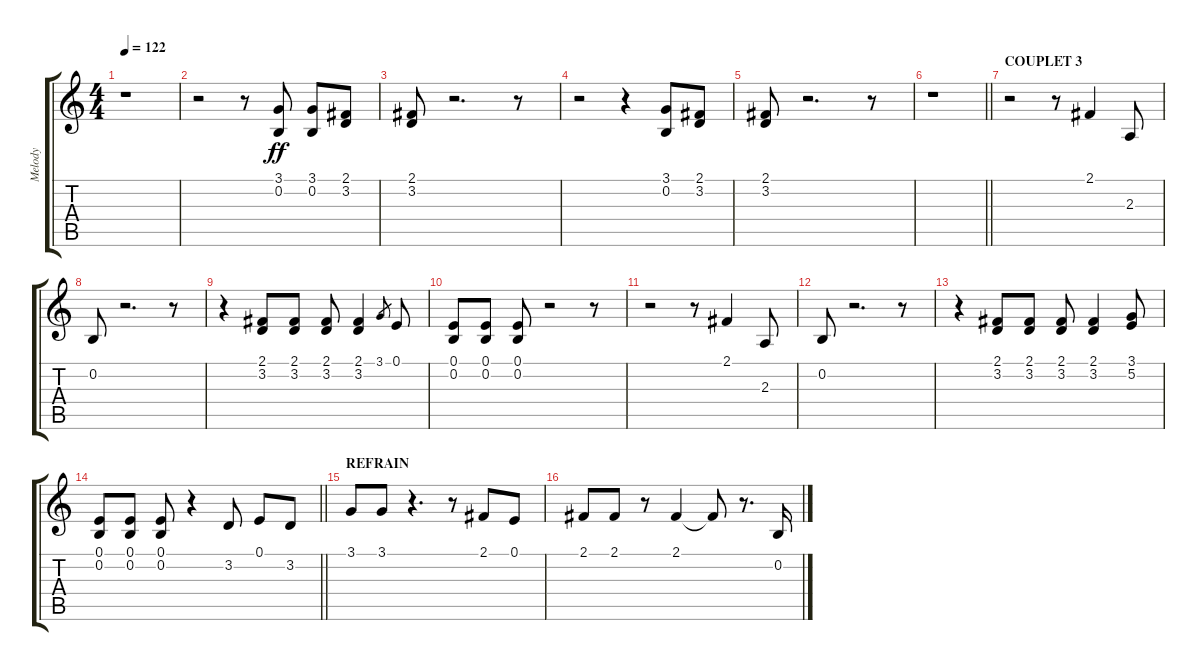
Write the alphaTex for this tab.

\track ("Melody" "Melody") {instrument tenorsax}
\staff {score tabs}
\tuning (E4 B3 G3 D3 A2 E2) {hide}
\ts (4 4)
\tempo 122
\clef g2
\ks c
r.1{dy ff} |
r.2 r.8 (3.1 0.2).8 (3.1 0.2).8 (2.1 3.2).8 |
(2.1 3.2).8 r.2{d} r.8 |
r.2 r.4 (3.1 0.2).8 (2.1 3.2).8 |
(2.1 3.2).8 r.2{d} r.8 |
\barLineRight lightlight
r.1 |
\section ("" "COUPLET 3")
r.2 r.8 2.1.4 2.3.8 |
0.2.8 r.2{d} r.8 |
r.4 (2.1 3.2).8 (2.1 3.2).8 (2.1 3.2).8 (2.1 3.2).4 3.1.8{gr} 0.1.8 |
(0.1 0.2).8 (0.1 0.2).8 (0.1 0.2).8 r.2 r.8 |
r.2 r.8 2.1.4 2.3.8 |
0.2.8 r.2{d} r.8 |
r.4 (2.1 3.2).8 (2.1 3.2).8 (2.1 3.2).8 (2.1 3.2).4 (3.1 5.2).8 |
\barLineRight lightlight
(0.1 0.2).8 (0.1 0.2).8 (0.1 0.2).8 r.4 3.2.8 0.1.8 3.2.8 |
\section ("" "REFRAIN")
3.1.8 3.1.8 r.4{d} r.8 2.1.8 0.1.8 |
2.1.8 2.1.8 r.8 2.1.4 2.1{t}.8 r.8{d} 0.2.16
